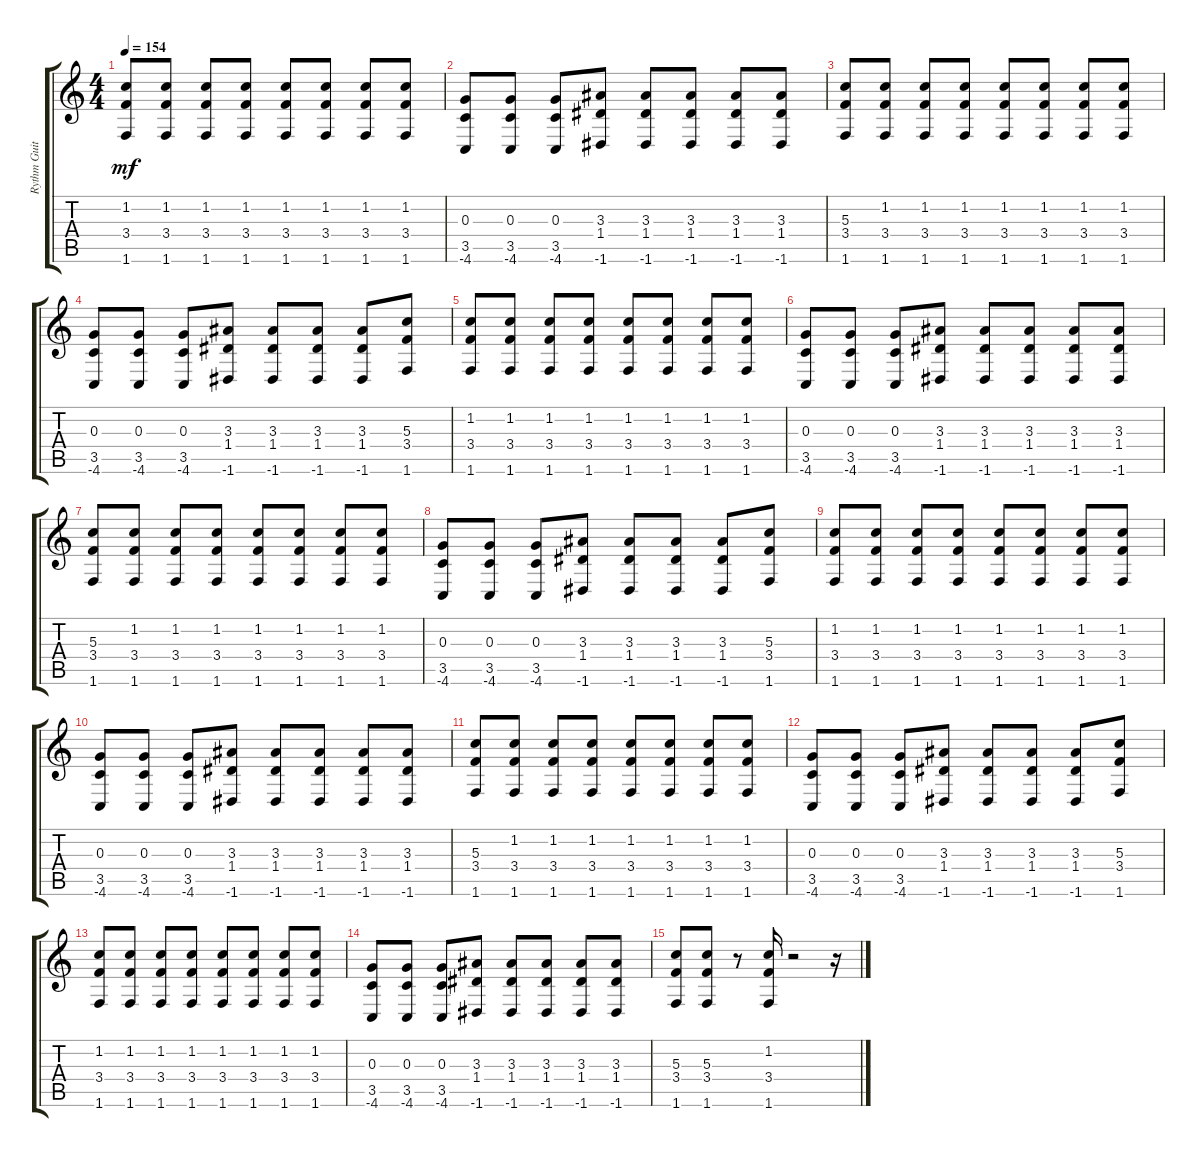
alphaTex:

\track ("Rythm Guitar" "Rythm Guit") {instrument overdrivenguitar}
\staff {score tabs}
\tuning (E4 B3 G3 D3 A2 E2) {hide}
\ts (4 4)
\tempo 154
\clef g2
\ks c
(1.2 3.4 1.6).8{dy mf} (1.2 3.4 1.6).8 (1.2 3.4 1.6).8 (1.2 3.4 1.6).8 (1.2 3.4 1.6).8 (1.2 3.4 1.6).8 (1.2 3.4 1.6).8 (1.2 3.4 1.6).8 |
(0.3 3.5 -4.6).8 (0.3 3.5 -4.6).8 (0.3 3.5 -4.6).8 (3.3 1.4 -1.6).8 (3.3 1.4 -1.6).8 (3.3 1.4 -1.6).8 (3.3 1.4 -1.6).8 (3.3 1.4 -1.6).8 |
(5.3 3.4 1.6).8 (1.2 3.4 1.6).8 (1.2 3.4 1.6).8 (1.2 3.4 1.6).8 (1.2 3.4 1.6).8 (1.2 3.4 1.6).8 (1.2 3.4 1.6).8 (1.2 3.4 1.6).8 |
(0.3 3.5 -4.6).8 (0.3 3.5 -4.6).8 (0.3 3.5 -4.6).8 (3.3 1.4 -1.6).8 (3.3 1.4 -1.6).8 (3.3 1.4 -1.6).8 (3.3 1.4 -1.6).8 (5.3 3.4 1.6).8 |
(1.2 3.4 1.6).8 (1.2 3.4 1.6).8 (1.2 3.4 1.6).8 (1.2 3.4 1.6).8 (1.2 3.4 1.6).8 (1.2 3.4 1.6).8 (1.2 3.4 1.6).8 (1.2 3.4 1.6).8 |
(0.3 3.5 -4.6).8 (0.3 3.5 -4.6).8 (0.3 3.5 -4.6).8 (3.3 1.4 -1.6).8 (3.3 1.4 -1.6).8 (3.3 1.4 -1.6).8 (3.3 1.4 -1.6).8 (3.3 1.4 -1.6).8 |
(5.3 3.4 1.6).8 (1.2 3.4 1.6).8 (1.2 3.4 1.6).8 (1.2 3.4 1.6).8 (1.2 3.4 1.6).8 (1.2 3.4 1.6).8 (1.2 3.4 1.6).8 (1.2 3.4 1.6).8 |
(0.3 3.5 -4.6).8 (0.3 3.5 -4.6).8 (0.3 3.5 -4.6).8 (3.3 1.4 -1.6).8 (3.3 1.4 -1.6).8 (3.3 1.4 -1.6).8 (3.3 1.4 -1.6).8 (5.3 3.4 1.6).8 |
(1.2 3.4 1.6).8 (1.2 3.4 1.6).8 (1.2 3.4 1.6).8 (1.2 3.4 1.6).8 (1.2 3.4 1.6).8 (1.2 3.4 1.6).8 (1.2 3.4 1.6).8 (1.2 3.4 1.6).8 |
(0.3 3.5 -4.6).8 (0.3 3.5 -4.6).8 (0.3 3.5 -4.6).8 (3.3 1.4 -1.6).8 (3.3 1.4 -1.6).8 (3.3 1.4 -1.6).8 (3.3 1.4 -1.6).8 (3.3 1.4 -1.6).8 |
(5.3 3.4 1.6).8 (1.2 3.4 1.6).8 (1.2 3.4 1.6).8 (1.2 3.4 1.6).8 (1.2 3.4 1.6).8 (1.2 3.4 1.6).8 (1.2 3.4 1.6).8 (1.2 3.4 1.6).8 |
(0.3 3.5 -4.6).8 (0.3 3.5 -4.6).8 (0.3 3.5 -4.6).8 (3.3 1.4 -1.6).8 (3.3 1.4 -1.6).8 (3.3 1.4 -1.6).8 (3.3 1.4 -1.6).8 (5.3 3.4 1.6).8 |
(1.2 3.4 1.6).8 (1.2 3.4 1.6).8 (1.2 3.4 1.6).8 (1.2 3.4 1.6).8 (1.2 3.4 1.6).8 (1.2 3.4 1.6).8 (1.2 3.4 1.6).8 (1.2 3.4 1.6).8 |
(0.3 3.5 -4.6).8 (0.3 3.5 -4.6).8 (0.3 3.5 -4.6).8 (3.3 1.4 -1.6).8 (3.3 1.4 -1.6).8 (3.3 1.4 -1.6).8 (3.3 1.4 -1.6).8 (3.3 1.4 -1.6).8 |
(5.3 3.4 1.6).8 (5.3 3.4 1.6).8 r.8 (1.2 3.4 1.6).16 r.2 r.16
